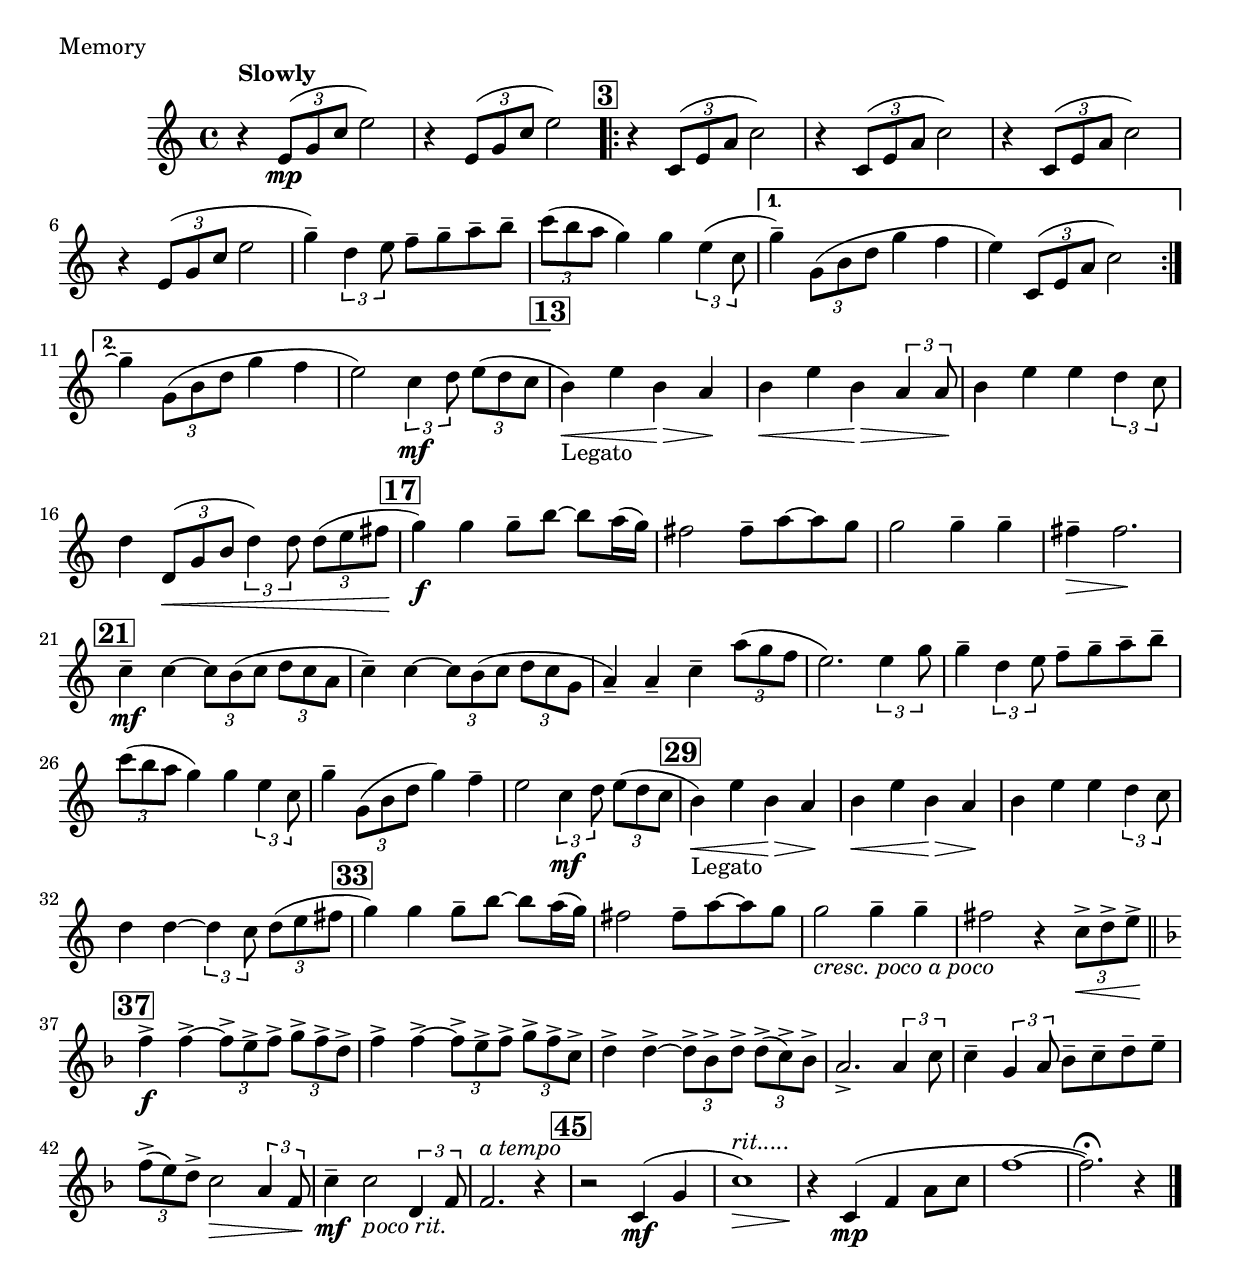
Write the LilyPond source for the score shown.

\version "2.18.0"
% When ready to include in collection:	1. Comment out top section with \Include file(s)
%					2. \midi section if present.
%Comment out from here
%{
\include "../../../Includes/Polis_format.ily"

%...to here
%}
  \score {

    % Svenska Polisens Marscher: 1. Title    
    \relative c'' { 
    	    \key c \major \time 4/4 
    	    \compressFullBarRests
    	    \set Score.markFormatter = #format-mark-box-letters
    	    \set Score.markFormatter = #format-mark-box-numbers
%    	    \override TupletBracket #'bracket-visibility = ##t
    	    r4^\markup {\bold {Slowly}} \times 2/3 { e,8\mp (g c } e2)
    	    r4 \times 2/3 { e,8 (g c } e2) 
    	    
%Rehearsal mark 3
	\mark 3
    	\repeat volta 2 {
    		\repeat unfold 3 { r4 \times 2/3 { c,8 (e a } c2)}
    		r4 \times 2/3 { e,8 (g c } e2 |g4--) \times 2/3 { d4 e8} 
    		f-- g-- a-- b-- |\times 2/3 { c8 (b a } g4) g 
    		\times 2/3 { e4 (c8} 
    	}
    	\alternative {
  		{g'4--) \times 2/3 {g,8 (b d} g4 f 
  		 e) \times 2/3 { c,8 (e a } c2) }
  		{g'4--\repeatTie \times 2/3 {g,8 (b d} g4 f 
  		e2) \times 2/3 {c4\mf d8} \times 2/3 {e8 (d c} }
        }
        
%Rehearsal mark 13
	\mark 13        
        b4\<)_\markup {Legato} e b\> a\! |b4\< e b\> \times 2/3 {a4 a8\!} 
        b4 e e \times 2/3 {d4 c8} |d4 \times 2/3 {d,8\< (g b} 
        \times 2/3 { d4) d8} \times 2/3 {d8 (e fis\!} 
        
%Rehearsal mark 17
	\mark 17                
        g4\f) g g8-- b~ b a16 (g) |fis2 fis8-- a~ a g |g2 g4-- g-- 
        fis--\> fis2.\!
        
%Rehearsal mark 21
	\mark 21                
	c4--\mf c~ \times 2/3 {c8 b (c} \times 2/3 {d8 c a} 
    	c4--) c~ \times 2/3 {c8 b (c} \times 2/3 {d8 c g} 
    	a4--) a-- c-- \times 2/3 {a'8 (g f} |e2.) \times 2/3 {e4 g8}
    	g4-- \times 2/3 {d4 e8} f-- g-- a-- b-- |\times 2/3 {c8 (b a} g4) g
    	\times 2/3 {e4 c8} |g'4-- \times 2/3 {g,8 (b d} g4) f-- 
    	e2 \times 2/3 {c4\mf d8} \times 2/3 {e8 (d c} 

%Rehearsal mark 29
	\mark 29                
	b4\<)_\markup {Legato} e b\> a\! |b4\< e b\> a\! 
	b4 e e \times 2/3 {d4 c8} |d4 d~ \times 2/3 {d4 c8} 
	\times 2/3 {d8 (e fis} 
	
%Rehearsal mark 33
	\mark 33
	g4)  g g8-- b~ b a16 (g) |fis2 fis8-- a~ a g 
	g2_\markup {\italic {cresc. poco a poco}} g4-- g-- 
	fis2 r4 \times 2/3 {c8->\< d-> e->\!} \bar "||"
	
%Rehearsal mark 37
	\mark 37                
	\key f \major
	f4->\f f~-> \times 2/3 {f8-> e-> f->} \times 2/3 {g8-> f-> d->}
	f4-> f~-> \times 2/3 {f8-> e-> f->} \times 2/3 {g8-> f-> c->}
	d4-> d~-> \times 2/3 {d8-> bes-> d->} \times 2/3 {d8-> (c)-> bes->}
	a2.-> \times 2/3 {a4 c8} c4-- \times 2/3 {g4 a8} bes-- c-- d-- e--
	\times 2/3 {f8-> (e) d->} c2\> \times 2/3 {a4 f8\!} 
	c'4--\mf c2_\markup {\italic {poco rit.}} \times 2/3 {d,4 f8}
	f2.^\markup {\italic {a tempo}} r4
	
%Rehearsal mark 45
	\mark 45                
	r2 c4\mf (g' |c1)\>^\markup {\italic {rit.....}} 
	r4\! c,\mp (f a8 c |f1~ |f2.)\fermata r4
	\bar "|."
	
    }%end relative
    \header {
    	    piece = "Memory"
    	    composer = "Andrew Lloyd Webber"
    	}
  }%end score
